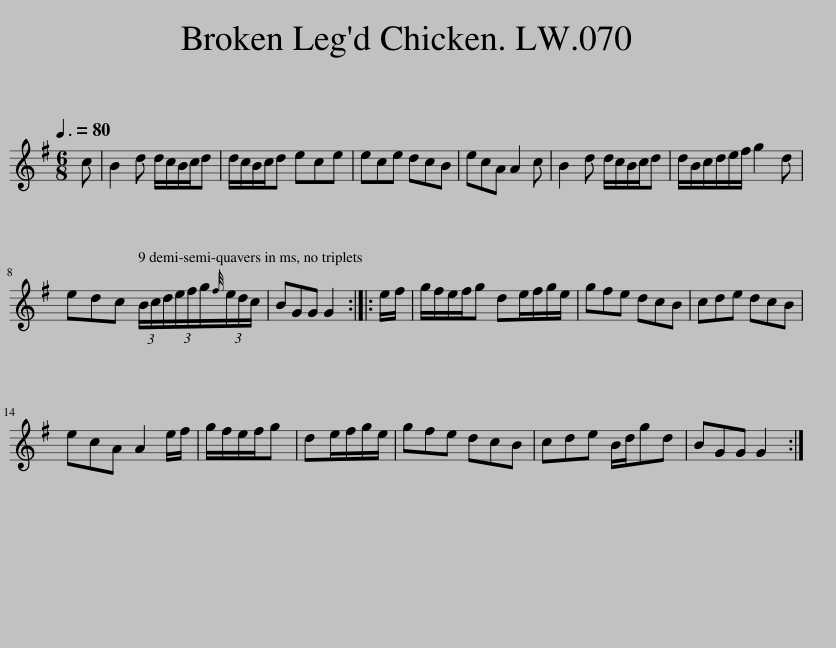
X:1
L:1/8
Q:3/8=80
M:6/8
I:linebreak $
K:G
V:1 treble
V:1
 c | B2 d d/c/B/c/d | d/c/B/c/d ece | ece dcB | ecA A2 c | %5
 B2 d d/c/B/c/d | d/B/c/d/e/f/ g2 d |$ edc (3B/c/d/(3e/f/g/{f}(3e/d/c/ | BGG G2 :: e/f/ | %10
 g/f/e/f/g de/f/g/e/ | gfe dcB | cde dcB |$ ecA A2 e/f/ | g/f/e/f/g | %15
 de/f/g/e/ | gfe dcB | cde B/d/gd | BGG G2 :| %19
